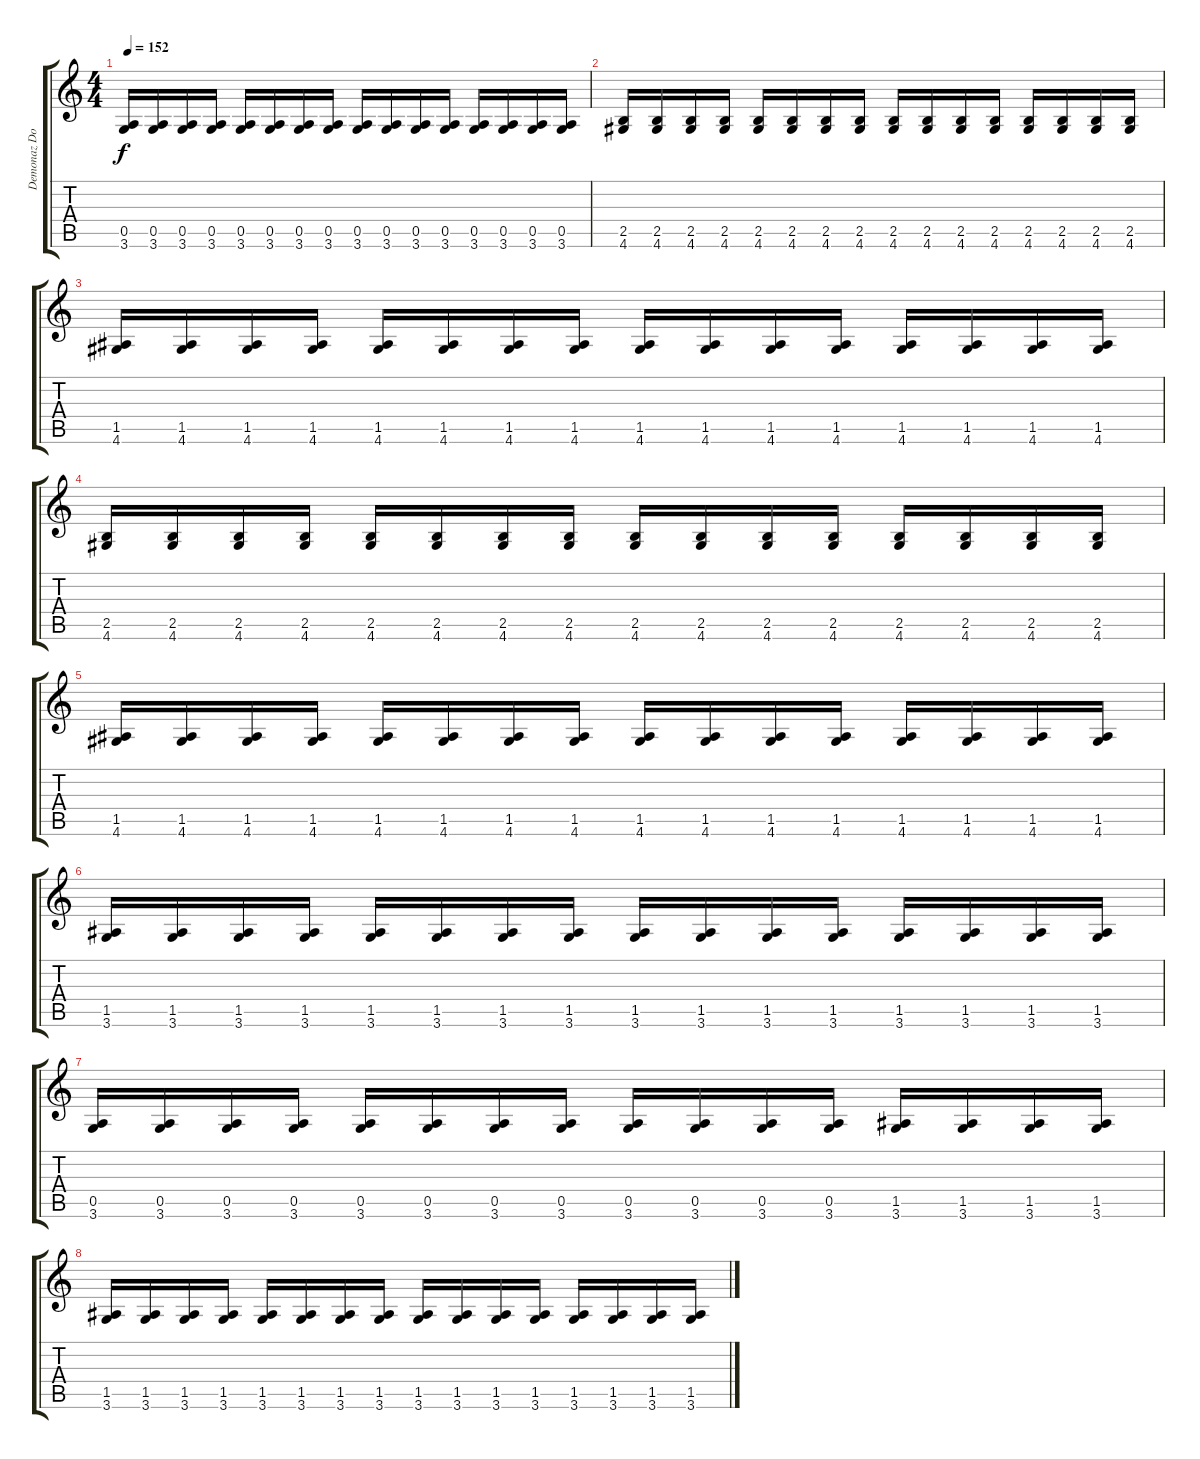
\track ("Demonaz Doom Occulta" "Demonaz Do") {instrument distortionguitar}
\staff {score tabs}
\tuning (E4 B3 G3 D3 A2 E2) {hide}
\ts (4 4)
\tempo 152
\clef g2
\ks c
(0.5 3.6).16{dy f} (0.5 3.6).16 (0.5 3.6).16 (0.5 3.6).16 (0.5 3.6).16 (0.5 3.6).16 (0.5 3.6).16 (0.5 3.6).16 (0.5 3.6).16 (0.5 3.6).16 (0.5 3.6).16 (0.5 3.6).16 (0.5 3.6).16 (0.5 3.6).16 (0.5 3.6).16 (0.5 3.6).16 |
(2.5 4.6).16 (2.5 4.6).16 (2.5 4.6).16 (2.5 4.6).16 (2.5 4.6).16 (2.5 4.6).16 (2.5 4.6).16 (2.5 4.6).16 (2.5 4.6).16 (2.5 4.6).16 (2.5 4.6).16 (2.5 4.6).16 (2.5 4.6).16 (2.5 4.6).16 (2.5 4.6).16 (2.5 4.6).16 |
(1.5 4.6).16 (1.5 4.6).16 (1.5 4.6).16 (1.5 4.6).16 (1.5 4.6).16 (1.5 4.6).16 (1.5 4.6).16 (1.5 4.6).16 (1.5 4.6).16 (1.5 4.6).16 (1.5 4.6).16 (1.5 4.6).16 (1.5 4.6).16 (1.5 4.6).16 (1.5 4.6).16 (1.5 4.6).16 |
(2.5 4.6).16 (2.5 4.6).16 (2.5 4.6).16 (2.5 4.6).16 (2.5 4.6).16 (2.5 4.6).16 (2.5 4.6).16 (2.5 4.6).16 (2.5 4.6).16 (2.5 4.6).16 (2.5 4.6).16 (2.5 4.6).16 (2.5 4.6).16 (2.5 4.6).16 (2.5 4.6).16 (2.5 4.6).16 |
(1.5 4.6).16 (1.5 4.6).16 (1.5 4.6).16 (1.5 4.6).16 (1.5 4.6).16 (1.5 4.6).16 (1.5 4.6).16 (1.5 4.6).16 (1.5 4.6).16 (1.5 4.6).16 (1.5 4.6).16 (1.5 4.6).16 (1.5 4.6).16 (1.5 4.6).16 (1.5 4.6).16 (1.5 4.6).16 |
(1.5 3.6).16 (1.5 3.6).16 (1.5 3.6).16 (1.5 3.6).16 (1.5 3.6).16 (1.5 3.6).16 (1.5 3.6).16 (1.5 3.6).16 (1.5 3.6).16 (1.5 3.6).16 (1.5 3.6).16 (1.5 3.6).16 (1.5 3.6).16 (1.5 3.6).16 (1.5 3.6).16 (1.5 3.6).16 |
(0.5 3.6).16 (0.5 3.6).16 (0.5 3.6).16 (0.5 3.6).16 (0.5 3.6).16 (0.5 3.6).16 (0.5 3.6).16 (0.5 3.6).16 (0.5 3.6).16 (0.5 3.6).16 (0.5 3.6).16 (0.5 3.6).16 (1.5 3.6).16 (1.5 3.6).16 (1.5 3.6).16 (1.5 3.6).16 |
(1.5 3.6).16 (1.5 3.6).16 (1.5 3.6).16 (1.5 3.6).16 (1.5 3.6).16 (1.5 3.6).16 (1.5 3.6).16 (1.5 3.6).16 (1.5 3.6).16 (1.5 3.6).16 (1.5 3.6).16 (1.5 3.6).16 (1.5 3.6).16 (1.5 3.6).16 (1.5 3.6).16 (1.5 3.6).16
